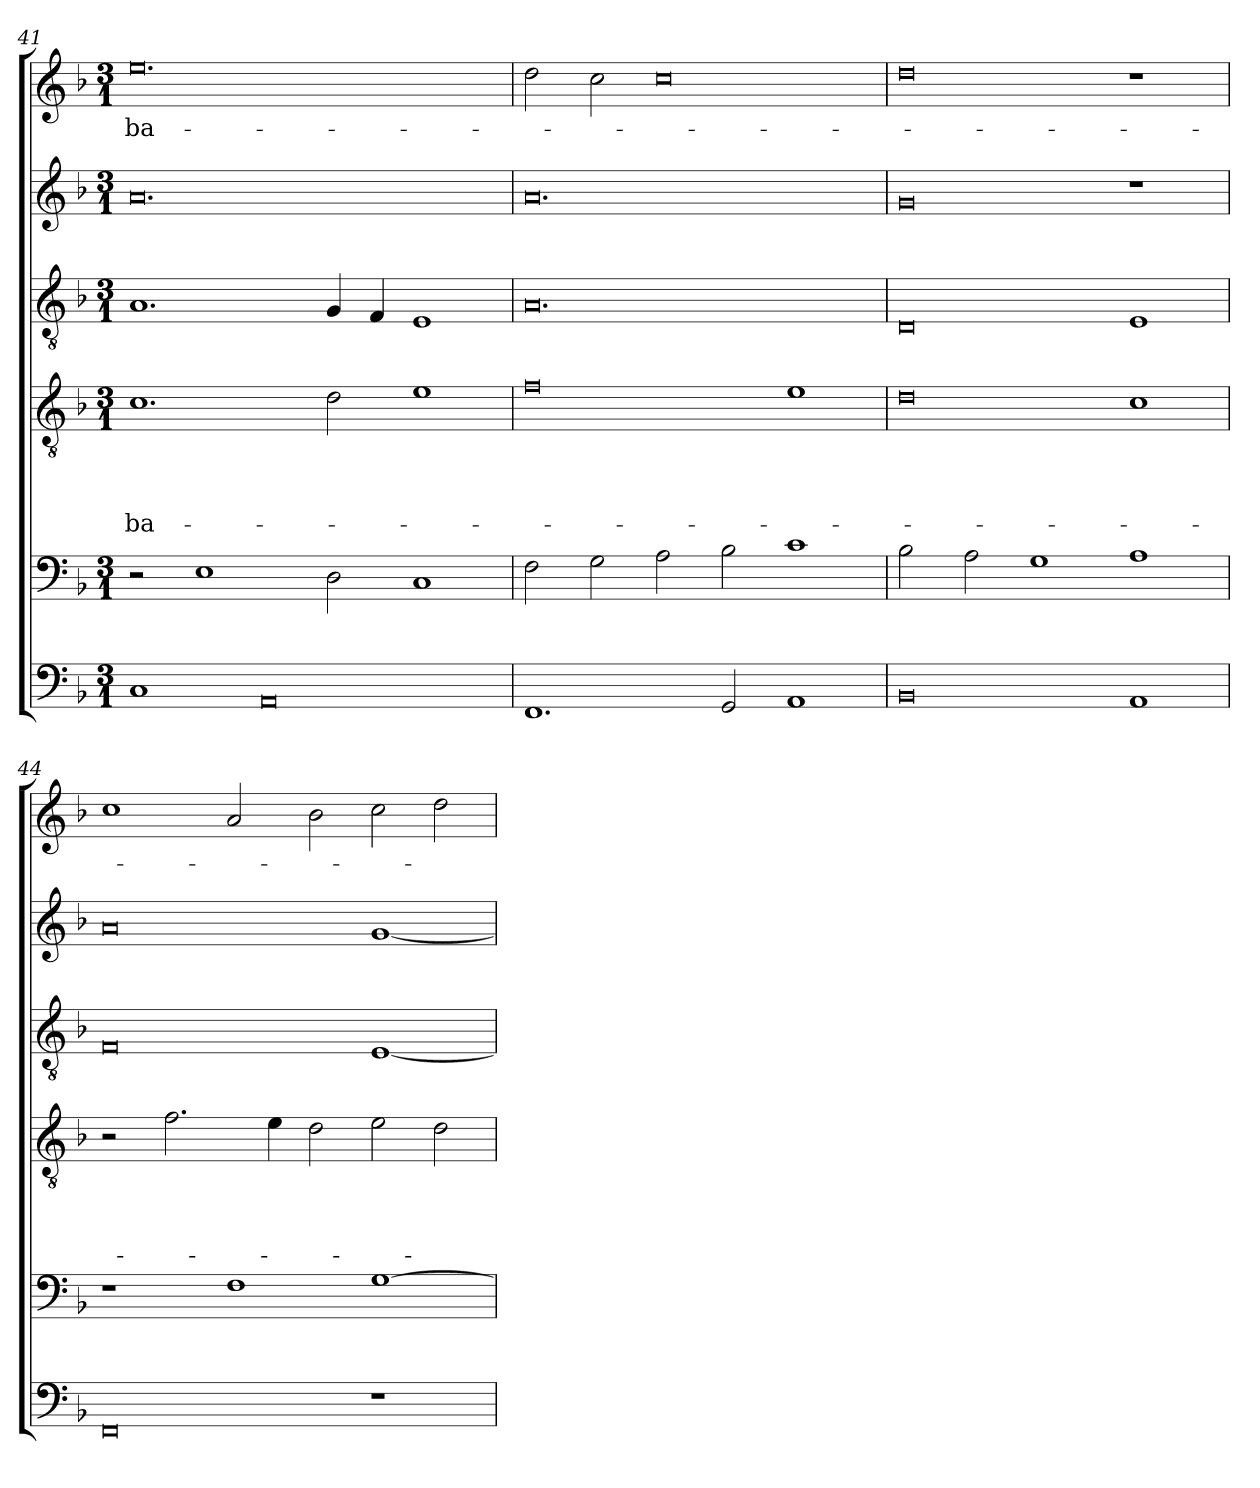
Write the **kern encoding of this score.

**kern	**kern	**kern	**text	**text	**text	**text	**kern	**kern	**kern	**text
*part6	*part5	*part4	*part4	*part4	*part4	*part4	*part3	*part2	*part1	*part1
*staff6	*staff5	*staff4	*staff4	*staff4	*staff4	*staff4	*staff3	*staff2	*staff1	*staff1
!!LO:LB:g=z
*clefF4	*clefF4	*clefGv2	*	*	*	*	*clefGv2	*clefG2	*clefG2	*
*k[b-]	*k[b-]	*k[b-]	*	*	*	*	*k[b-]	*k[b-]	*k[b-]	*
*F:	*F:	*F:	*	*	*	*	*F:	*F:	*F:	*
*M3/1	*M3/1	*M3/1	*	*	*	*	*M3/1	*M3/1	*M3/1	*
=41	=41	=41	=41	=41	=41	=41	=41	=41	=41	=41
1C	2r	1.c	.	.	.	-ba-	1.A	0.a	0.ee	-ba-
.	1E	.	.	.	.	.	.	.	.	.
0AA	.	.	.	.	.	.	.	.	.	.
.	2D\	2d\	.	.	.	.	4G/	.	.	.
.	.	.	.	.	.	.	4F/	.	.	.
.	1C	1e	.	.	.	.	1E	.	.	.
=42	=42	=42	=42	=42	=42	=42	=42	=42	=42	=42
1.FF	2F\	0f	.	.	.	.	0.A	0.a	2dd\	.
.	2G\	.	.	.	.	.	.	.	2cc\	.
.	2A\	.	.	.	.	.	.	.	0cc	.
2GG/	2B-\	.	.	.	.	.	.	.	.	.
1AA	1c	1e	.	.	.	.	.	.	.	.
=43	=43	=43	=43	=43	=43	=43	=43	=43	=43	=43
0BB-	2B-\	0d	.	.	.	.	0D	0g	0dd	.
.	2A\	.	.	.	.	.	.	.	.	.
.	1G	.	.	.	.	.	.	.	.	.
1AA	1A	1c	.	.	.	.	1E	1r	1r	.
=44	=44	=44	=44	=44	=44	=44	=44	=44	=44	=44
0FF	1r	2r	.	.	.	.	0F	0a	1cc	.
.	.	2.f\	.	.	.	.	.	.	.	.
.	1F	.	.	.	.	.	.	.	2a/	.
.	.	4e\	.	.	.	.	.	.	.	.
.	.	2d\	.	.	.	.	.	.	2b-\	.
1r	[1G	2e\	.	.	.	.	[1E	[1g	2cc\	.
.	.	2d\	.	.	.	.	.	.	2dd\	.
=	=	=	=	=	=	=	=	=	=	=
*-	*-	*-	*-	*-	*-	*-	*-	*-	*-	*-
